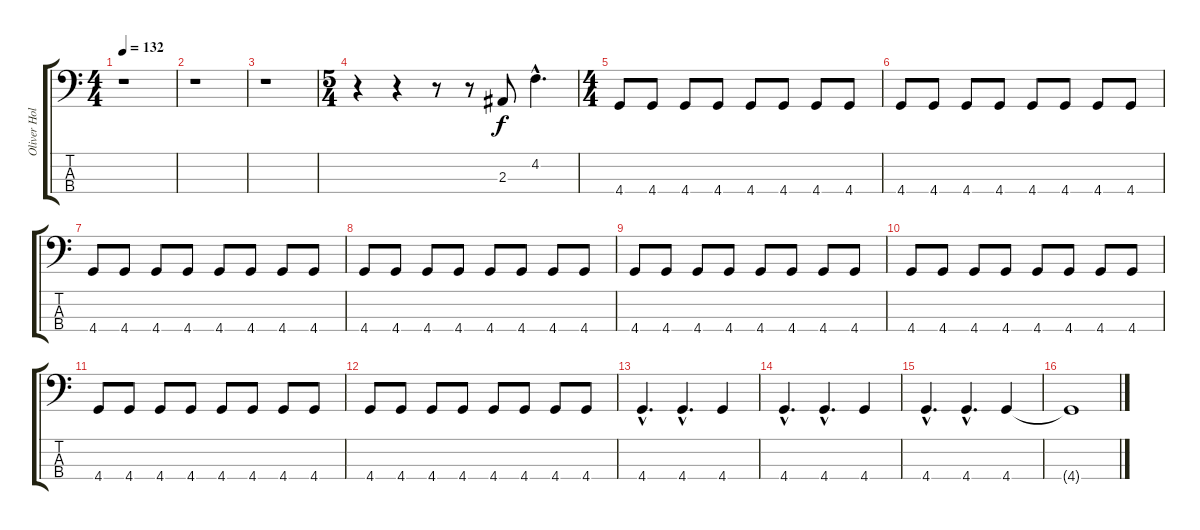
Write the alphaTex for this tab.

\track ("Oliver Holzwarth" "Oliver Hol") {instrument slapbass2}
\staff {score tabs}
\tuning (Gb2 Db2 Ab1 Eb1) {hide}
\ts (4 4)
\tempo 132
\clef f4
\ks c
r.1{dy f instrument slapbass2} |
r.1 |
r.1 |
\ts (5 4)
r.4 r.4 r.8 r.8 2.3.8 4.2{hac}.4{d} |
\ts (4 4)
4.4.8 4.4.8 4.4.8 4.4.8 4.4.8 4.4.8 4.4.8 4.4.8 |
4.4.8 4.4.8 4.4.8 4.4.8 4.4.8 4.4.8 4.4.8 4.4.8 |
4.4.8 4.4.8 4.4.8 4.4.8 4.4.8 4.4.8 4.4.8 4.4.8 |
4.4.8 4.4.8 4.4.8 4.4.8 4.4.8 4.4.8 4.4.8 4.4.8 |
4.4.8 4.4.8 4.4.8 4.4.8 4.4.8 4.4.8 4.4.8 4.4.8 |
4.4.8 4.4.8 4.4.8 4.4.8 4.4.8 4.4.8 4.4.8 4.4.8 |
4.4.8 4.4.8 4.4.8 4.4.8 4.4.8 4.4.8 4.4.8 4.4.8 |
4.4.8 4.4.8 4.4.8 4.4.8 4.4.8 4.4.8 4.4.8 4.4.8 |
4.4{hac}.4{d} 4.4{hac}.4{d} 4.4.4 |
4.4{hac}.4{d} 4.4{hac}.4{d} 4.4.4 |
4.4{hac}.4{d} 4.4{hac}.4{d} 4.4.4 |
4.4{t}.1
